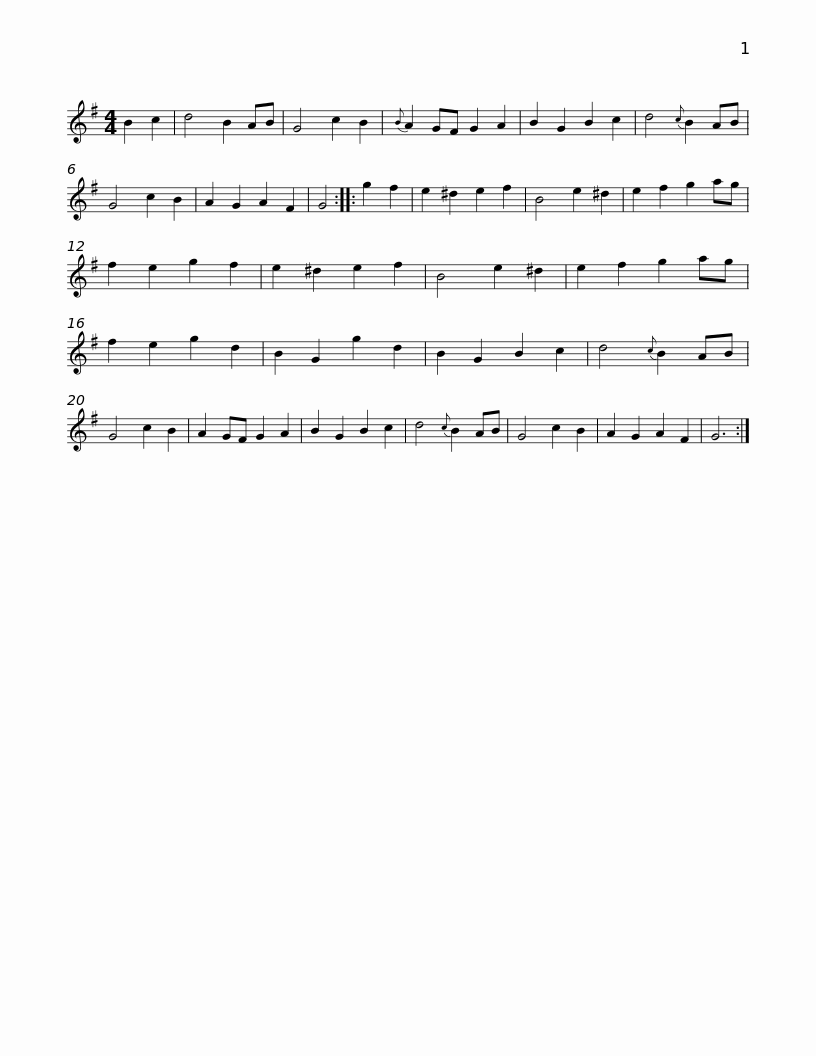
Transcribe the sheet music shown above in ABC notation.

X:1
L:1/8
M:4/4
I:linebreak $
K:G
V:1 treble
V:1
 B2 c2 | d4 B2 AB | G4 c2 B2 |{B} A2 GF G2 A2 | B2 G2 B2 c2 | %5
 d4{c} B2 AB | G4 c2 B2 | A2 G2 A2 F2 | G4 :: g2 f2 |$ %10
 e2 ^d2 e2 f2 | B4 e2 ^d2 | e2 f2 g2 ag | f2 e2 g2 f2 | e2 ^d2 e2 f2 | %15
 B4 e2 ^d2 | e2 f2 g2 ag | f2 e2 g2 d2 | B2 G2 g2 d2 |$ B2 G2 B2 c2 | %20
 d4{c} B2 AB | G4 c2 B2 | A2 GF G2 A2 | B2 G2 B2 c2 | d4{c} B2 AB | %25
 G4 c2 B2 | A2 G2 A2 F2 | G6 :| %28
